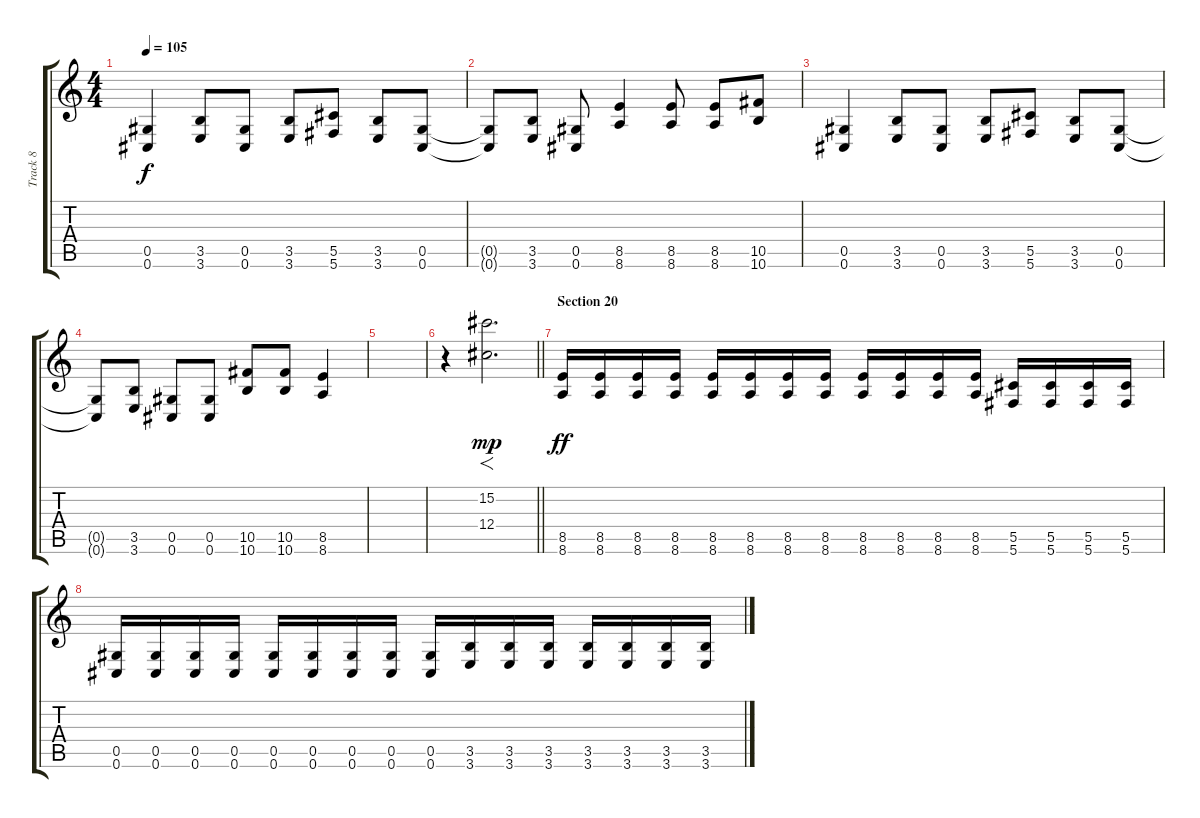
\track ("Track 8" "Track 8") {instrument distortionguitar}
\staff {score tabs}
\tuning (Eb4 Bb3 Gb3 Db3 Ab2 Db2) {hide}
\ts (4 4)
\tempo 105
\clef g2
\ks c
(0.5 0.6).4{dy f} (3.5 3.6).8 (0.5 0.6).8 (3.5 3.6).8 (5.5 5.6).8 (3.5 3.6).8 (0.5 0.6).8 |
(0.5{t} 0.6{t}).8 (3.5 3.6).8 (0.5 0.6).8 (8.5 8.6).4 (8.5 8.6).8 (8.5 8.6).8 (10.5 10.6).8 |
(0.5 0.6).4 (3.5 3.6).8 (0.5 0.6).8 (3.5 3.6).8 (5.5 5.6).8 (3.5 3.6).8 (0.5 0.6).8 |
(0.5{t} 0.6{t}).8 (3.5 3.6).8 (0.5 0.6).8 (0.5 0.6).8 (10.5 10.6).8 (10.5 10.6).8 (8.5 8.6).4 |
|
\barLineRight lightlight
r.4 (15.2 12.4).2{f d dy mp} |
\section ("" "Section 20")
(8.5 8.6).16{dy ff} (8.5 8.6).16 (8.5 8.6).16 (8.5 8.6).16 (8.5 8.6).16 (8.5 8.6).16 (8.5 8.6).16 (8.5 8.6).16 (8.5 8.6).16 (8.5 8.6).16 (8.5 8.6).16 (8.5 8.6).16 (5.5 5.6).16 (5.5 5.6).16 (5.5 5.6).16 (5.5 5.6).16 |
(0.5 0.6).16 (0.5 0.6).16 (0.5 0.6).16 (0.5 0.6).16 (0.5 0.6).16 (0.5 0.6).16 (0.5 0.6).16 (0.5 0.6).16 (0.5 0.6).16 (3.5 3.6).16 (3.5 3.6).16 (3.5 3.6).16 (3.5 3.6).16 (3.5 3.6).16 (3.5 3.6).16 (3.5 3.6).16
